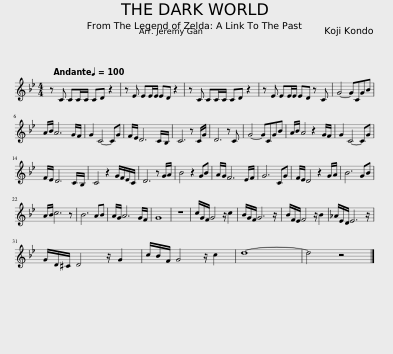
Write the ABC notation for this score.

X:1
L:1/8
M:4/4
I:linebreak $
K:Bb
V:1 treble
V:1
 z[Q:1/4=100] C CC/C/ CD z2 | z E EE/E/ ED z2 | z C CC/C/ CD z2 | z E EE/E/ ED z C | G4- GCGB |$ %5
 A/B/ A6 G/F/ | G2 C4- CG | F/E/ D6 C/B,/ | C6 z C/G/ | D6 z C | %10
 G4- GCGB | A/B/ A4 z2 G/F/ | G2 C4- CG |$ F/E/ D6 C/B,/ | C4 z2 G/F/E/C/ | %15
 D6 z G/A/ | B4 z2 GB | A/G/ F6 E/F/ | G6 CG | F/E/ D4 z2 G/A/ | %20
 B6 GB |$ A/B/ c6 z | B6 AB | A/G/ A6 G/F/ | G8 | %25
 z8 | c/G/F/ G4 z/ c2 | B/G/F/ G6 z/ | B/F/E/ F4 z/ B2 | _A/E/D/ E6 z/ |$ %30
 G/D/^C/ D4 z/ G2 | c/B/F/ G4 z/ c2 | d8- | d4 z4 |] %34
